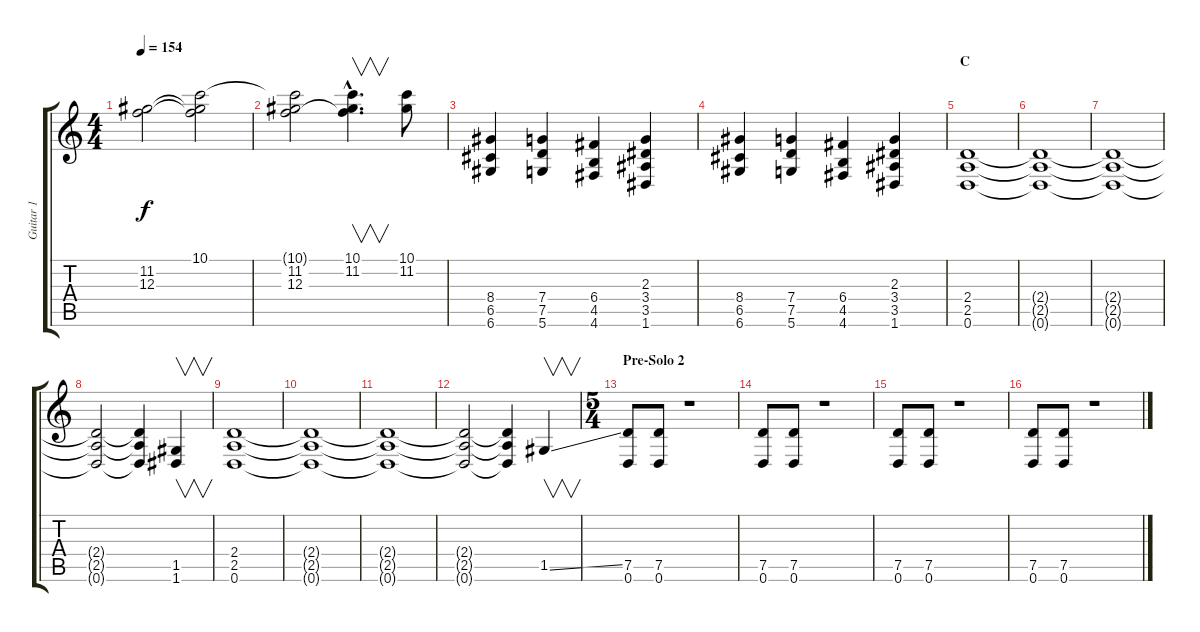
\track ("Guitar 1" "Guitar 1") {instrument distortionguitar}
\staff {score tabs}
\tuning (D4 A3 F3 C3 G2 D2) {hide}
\ts (4 4)
\tempo 154
\clef g2
\ks c
(11.2 12.3).2{dy f} (10.1 11.2{t} 12.3{t}).2 |
(10.1{t} 11.2 12.3).2 (10.1{hac} 11.2{hac} 12.3{hac t}).4{v d} (10.1 11.2).8 |
(8.4 6.5 6.6).4 (7.4 7.5 5.6).4 (6.4 4.5 4.6).4 (2.3 3.4 3.5 1.6).4 |
(8.4 6.5 6.6).4 (7.4 7.5 5.6).4 (6.4 4.5 4.6).4 (2.3 3.4 3.5 1.6).4 |
\section ("" "C")
(2.4 2.5 0.6).1 |
(2.4{t} 2.5{t} 0.6{t}).1 |
(2.4{t} 2.5{t} 0.6{t}).1 |
(2.4{t} 2.5{t} 0.6{t}).2 (2.4{t} 2.5{t} 0.6{t}).4 (1.5 1.6).4{v} |
(2.4 2.5 0.6).1 |
(2.4{t} 2.5{t} 0.6{t}).1 |
(2.4{t} 2.5{t} 0.6{t}).1 |
(2.4{t} 2.5{t} 0.6{t}).2 (2.4{t} 2.5{t} 0.6{t}).4 1.5{ss}.4{v} |
\ts (5 4)
\section ("" "Pre-Solo 2")
(7.5 0.6).8 (7.5 0.6).8 r.1 |
(7.5 0.6).8 (7.5 0.6).8 r.1 |
(7.5 0.6).8 (7.5 0.6).8 r.1 |
(7.5 0.6).8 (7.5 0.6).8 r.1
